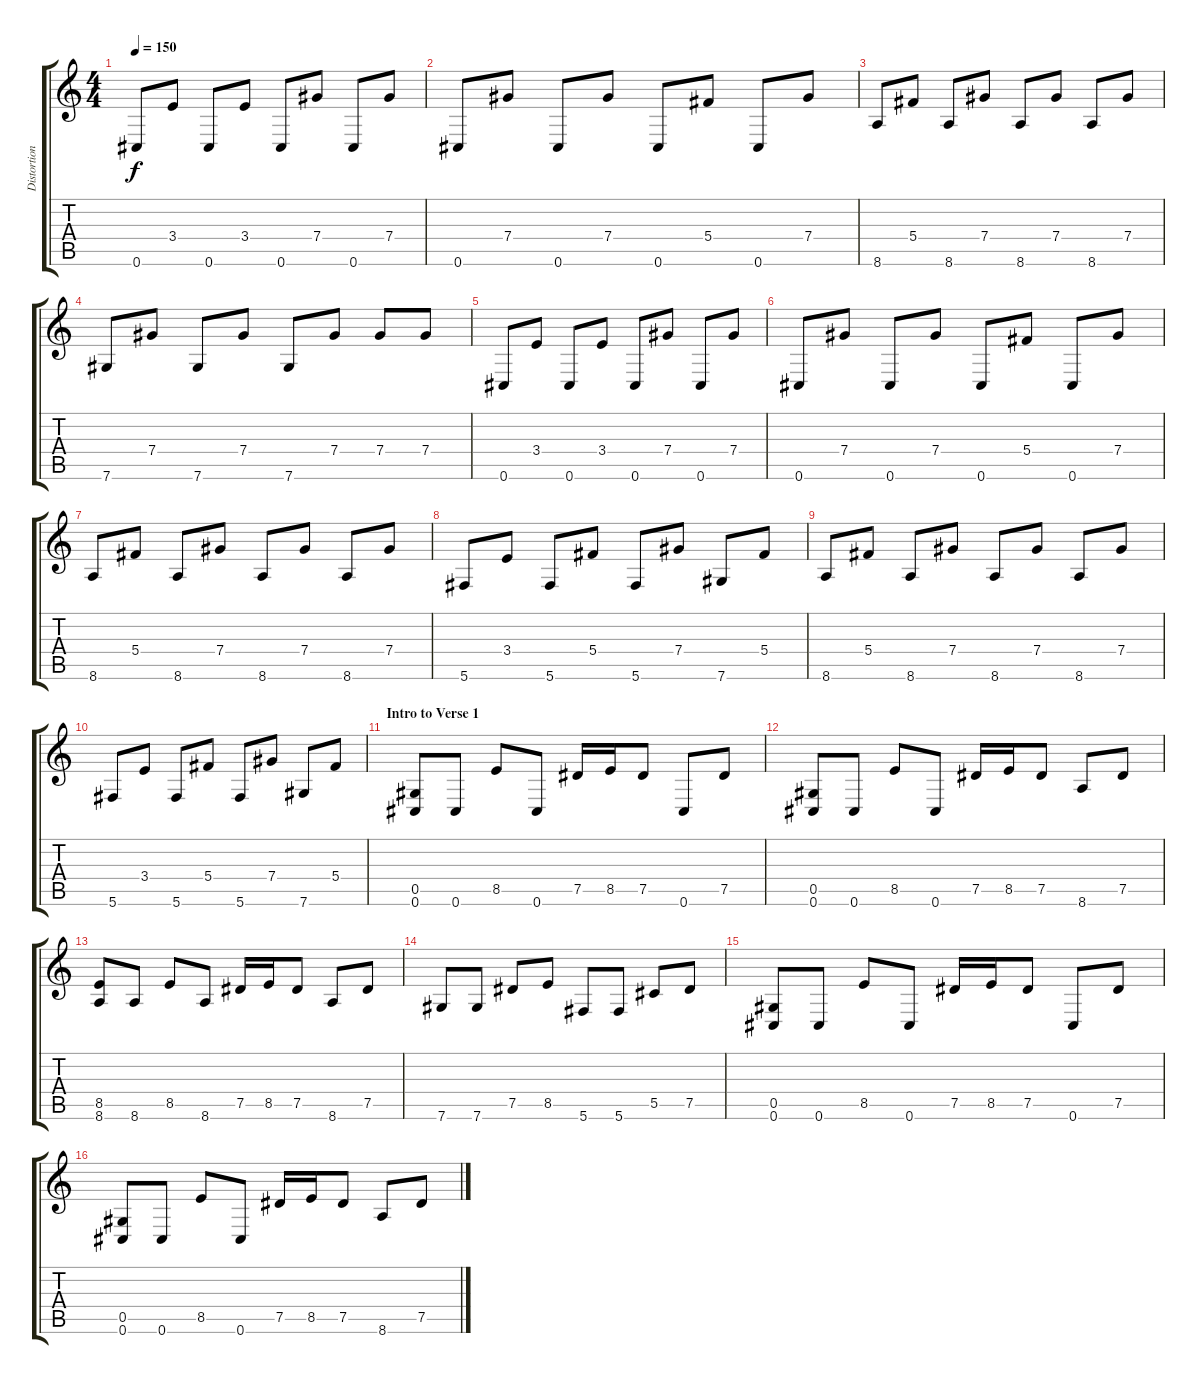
\track ("Distortion 1" "Distortion") {instrument distortionguitar}
\staff {score tabs}
\tuning (Eb4 Bb3 Gb3 Db3 Ab2 Db2) {hide}
\ts (4 4)
\tempo 150
\clef g2
\ks c
0.6.8{dy f} 3.4.8 0.6.8 3.4.8 0.6.8 7.4.8 0.6.8 7.4.8 |
0.6.8 7.4.8 0.6.8 7.4.8 0.6.8 5.4.8 0.6.8 7.4.8 |
8.6.8 5.4.8 8.6.8 7.4.8 8.6.8 7.4.8 8.6.8 7.4.8 |
7.6.8 7.4.8 7.6.8 7.4.8 7.6.8 7.4.8 7.4.8 7.4.8 |
0.6.8 3.4.8 0.6.8 3.4.8 0.6.8 7.4.8 0.6.8 7.4.8 |
0.6.8 7.4.8 0.6.8 7.4.8 0.6.8 5.4.8 0.6.8 7.4.8 |
8.6.8 5.4.8 8.6.8 7.4.8 8.6.8 7.4.8 8.6.8 7.4.8 |
5.6.8 3.4.8 5.6.8 5.4.8 5.6.8 7.4.8 7.6.8 5.4.8 |
8.6.8 5.4.8 8.6.8 7.4.8 8.6.8 7.4.8 8.6.8 7.4.8 |
5.6.8 3.4.8 5.6.8 5.4.8 5.6.8 7.4.8 7.6.8 5.4.8 |
\section ("" "Intro to Verse 1")
(0.5 0.6).8 0.6.8 8.5.8 0.6.8 7.5.16 8.5.16 7.5.8 0.6.8 7.5.8 |
(0.5 0.6).8 0.6.8 8.5.8 0.6.8 7.5.16 8.5.16 7.5.8 8.6.8 7.5.8 |
(8.5 8.6).8 8.6.8 8.5.8 8.6.8 7.5.16 8.5.16 7.5.8 8.6.8 7.5.8 |
7.6.8 7.6.8 7.5.8 8.5.8 5.6.8 5.6.8 5.5.8 7.5.8 |
(0.5 0.6).8 0.6.8 8.5.8 0.6.8 7.5.16 8.5.16 7.5.8 0.6.8 7.5.8 |
(0.5 0.6).8 0.6.8 8.5.8 0.6.8 7.5.16 8.5.16 7.5.8 8.6.8 7.5.8
